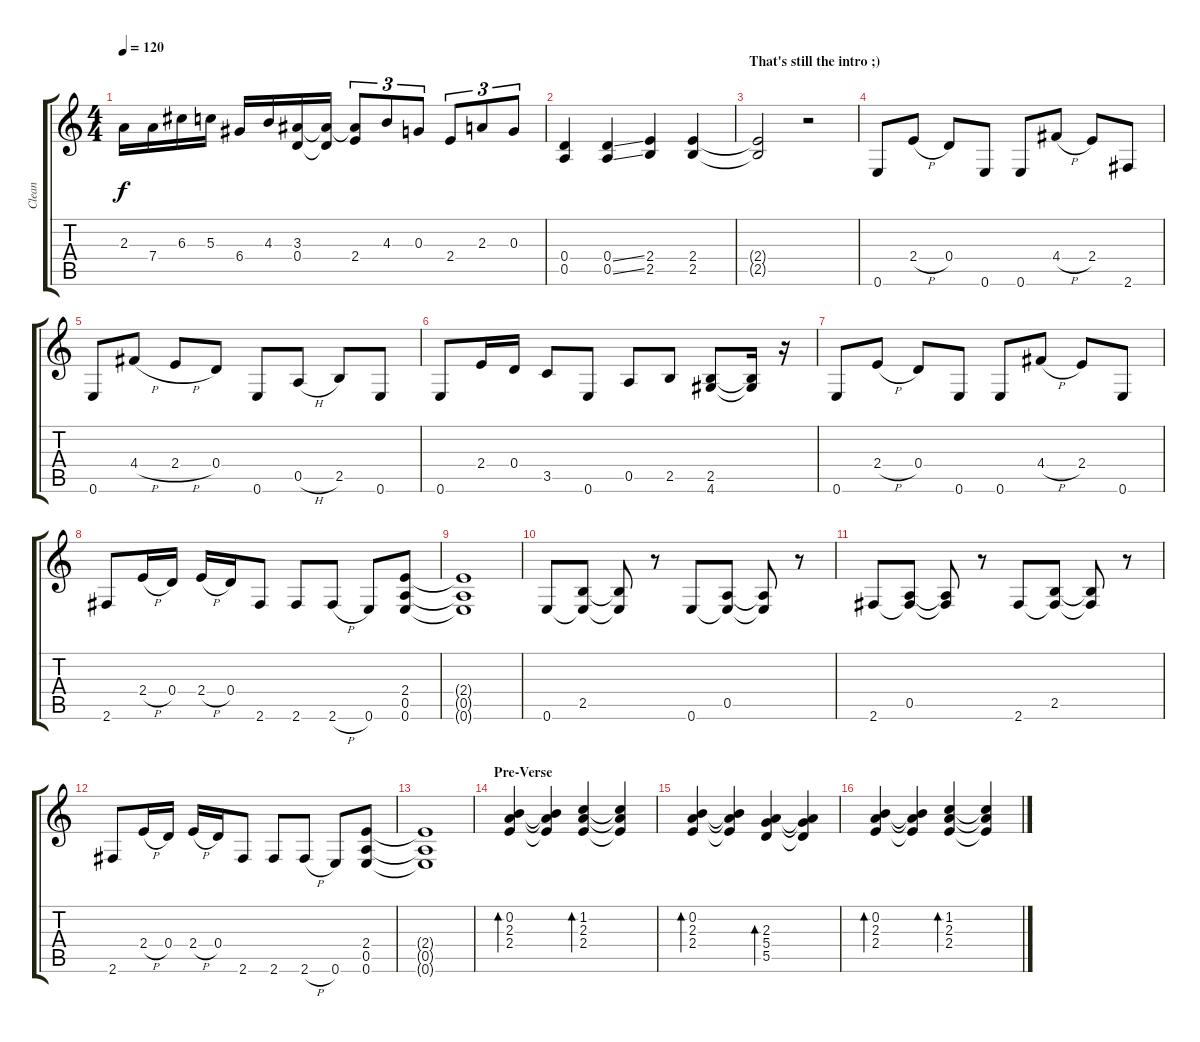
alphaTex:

\track ("Clean" "Clean") {instrument electricguitarclean}
\staff {score tabs}
\tuning (E4 B3 G3 D3 A2 E2) {hide}
\ts (4 4)
\tempo 120
\clef g2
\ks c
2.3.16{dy f} 7.4.16 6.3.16 5.3.16 6.4.16 4.3.16 (3.3 0.4).16 (3.3{t} 0.4{t}).16 (3.3{t} 2.4).8{tu (3 2)} 4.3.8{tu (3 2)} 0.3.8{tu (3 2)} 2.4.8{tu (3 2)} 2.3.8{tu (3 2)} 0.3.8{tu (3 2)} |
(0.4 0.5).4 (0.4{ss} 0.5{ss}).4 (2.4 2.5).4 (2.4 2.5).4 |
\section ("" "That's still the intro ;)")
(2.4{t} 2.5{t}).2 r.2 |
0.6.8{volume 14} 2.4{h}.8 0.4.8 0.6.8 0.6.8 4.4{h}.8 2.4.8 2.6.8 |
0.6.8 4.4{h}.8 2.4{h}.8 0.4.8 0.6.8 0.5{h}.8 2.5.8 0.6.8 |
0.6.8 2.4.16 0.4.16 3.5.8 0.6.8 0.5.8 2.5.8 (2.5 4.6).8 (2.5{t} 4.6{t}).16 r.16 |
0.6.8 2.4{h}.8 0.4.8 0.6.8 0.6.8 4.4{h}.8 2.4.8 0.6.8 |
2.6.8 2.4{h}.16 0.4.16 2.4{h}.16 0.4.16 2.6.8 2.6.8 2.6{h}.8 0.6.8 (2.4 0.5 0.6).8 |
(2.4{t} 0.5{t} 0.6{t}).1 |
0.6.8 (2.5 0.6{t}).8 (2.5{t} 0.6{t}).8 r.8 0.6.8 (0.5 0.6{t}).8 (0.5{t} 0.6{t}).8 r.8 |
2.6.8 (0.5 2.6{t}).8 (0.5{t} 2.6{t}).8 r.8 2.6.8 (2.5 2.6{t}).8 (2.5{t} 2.6{t}).8 r.8 |
2.6.8 2.4{h}.16 0.4.16 2.4{h}.16 0.4.16 2.6.8 2.6.8 2.6{h}.8 0.6.8 (2.4 0.5 0.6).8 |
(2.4{t} 0.5{t} 0.6{t}).1 |
\section ("" "Pre-Verse")
(0.2 2.3 2.4).4{bd 480} (0.2{t} 2.3{t} 2.4{t}).4 (1.2 2.3 2.4).4{bd 480} (1.2{t} 2.3{t} 2.4{t}).4 |
(0.2 2.3 2.4).4{bd 480} (0.2{t} 2.3{t} 2.4{t}).4 (2.3 5.4 5.5).4{bd 480} (2.3{t} 5.4{t} 5.5{t}).4 |
(0.2 2.3 2.4).4{bd 480} (0.2{t} 2.3{t} 2.4{t}).4 (1.2 2.3 2.4).4{bd 480} (1.2{t} 2.3{t} 2.4{t}).4
